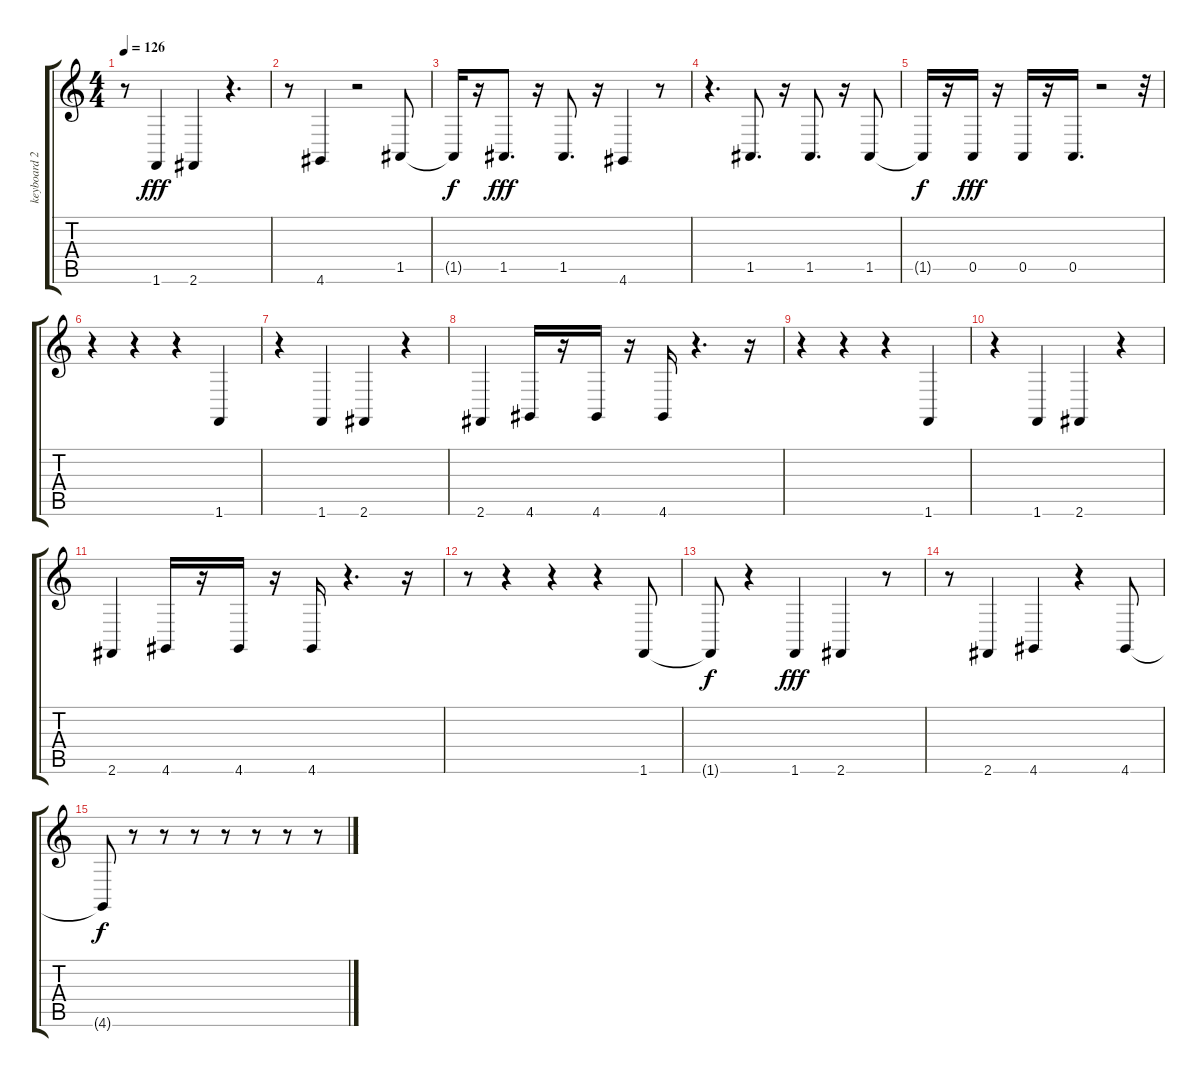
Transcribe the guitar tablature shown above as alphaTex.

\track ("keyboard 2" "keyboard 2") {instrument stringensemble1}
\staff {score tabs}
\tuning (E4 B3 G3 D3 A2 E2) {hide}
\ts (4 4)
\tempo 126
\clef g2
\ks c
r.8{dy fff} 1.6.4 2.6.4 r.4{d} |
r.8 4.6.4 r.2 1.5.8 |
1.5{t}.16{dy f} r.16 1.5.8{d dy fff} r.16 1.5.8{d} r.16 4.6.4 r.8 |
r.4{d} 1.5.8{d} r.16 1.5.8{d} r.16 1.5.8 |
1.5{t}.16{dy f} r.16 0.5.16{dy fff} r.16 0.5.16 r.16 0.5.16{d} r.2 r.32 |
r.4 r.4 r.4 1.6.4 |
r.4 1.6.4 2.6.4 r.4 |
2.6.4 4.6.16 r.16 4.6.16 r.16 4.6.16 r.4{d} r.16 |
r.4 r.4 r.4 1.6.4 |
r.4 1.6.4 2.6.4 r.4 |
2.6.4 4.6.16 r.16 4.6.16 r.16 4.6.16 r.4{d} r.16 |
r.8 r.4 r.4 r.4 1.6.8 |
1.6{t}.8{dy f} r.4 1.6.4{dy fff} 2.6.4 r.8 |
r.8 2.6.4 4.6.4 r.4 4.6.8 |
4.6{t}.8{dy f} r.8 r.8 r.8 r.8 r.8 r.8 r.8
